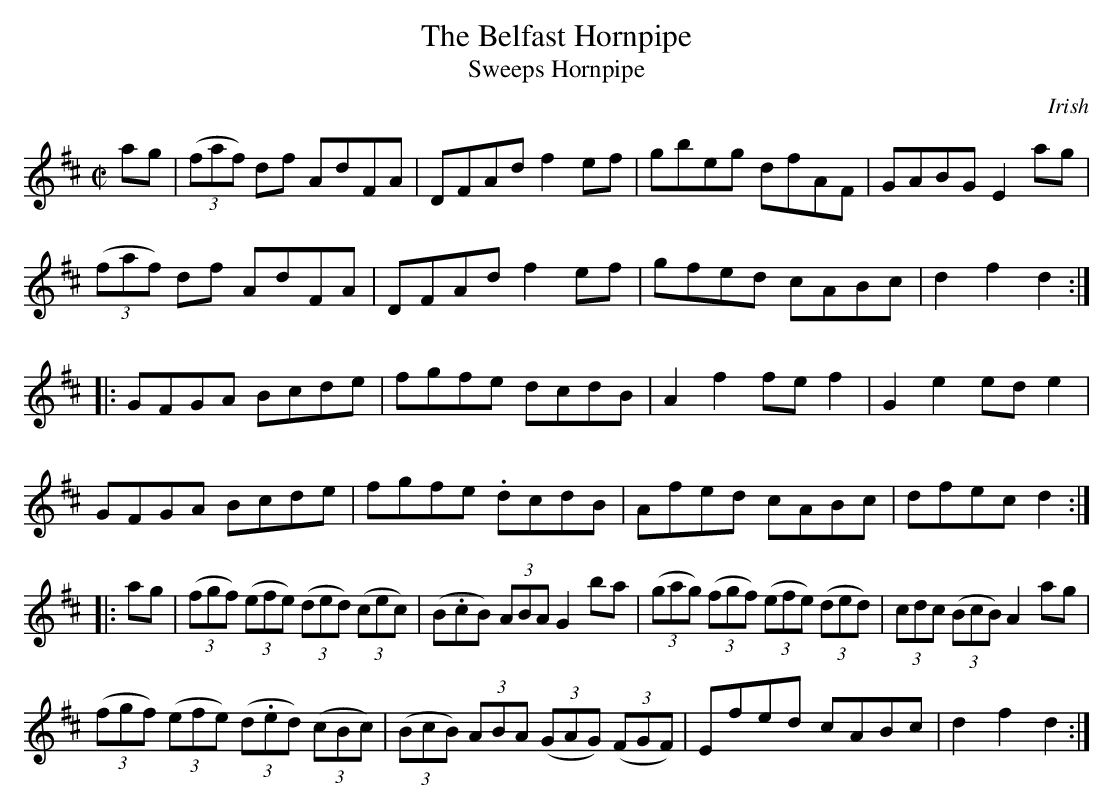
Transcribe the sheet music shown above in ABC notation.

X:1
T:The Belfast Hornpipe
T:Sweeps Hornpipe
M:C|
K:D
ag | (3(faf) df AdFA | DFAd f2 ef | gbeg dfAF | GABG E2 ag |
(3(faf) df AdFA | DFAd f2 ef | gfed cABc | d2 f2 d2 ::
GFGA Bcde | fgfe dcdB | A2 f2 fe f2 | G2 e2 ed e2 |
GFGA Bcde | fgfe .dcdB | Afed cABc | dfec d2 ::
ag | (3(fgf) (3(efe) (3(ded) (3(cec) | (B.cB) (3ABA G2 ba | (3(gag) (3(fgf) (3(efe) (3(ded) | (3cdc (3(BcB) A2 ag |
(3(fgf) (3(efe) (3(d.ed) (3(cBc) | (3(BcB) (3ABA (3(GAG) (3(FGF) | Efed cABc | d2 f2 d2 :|
